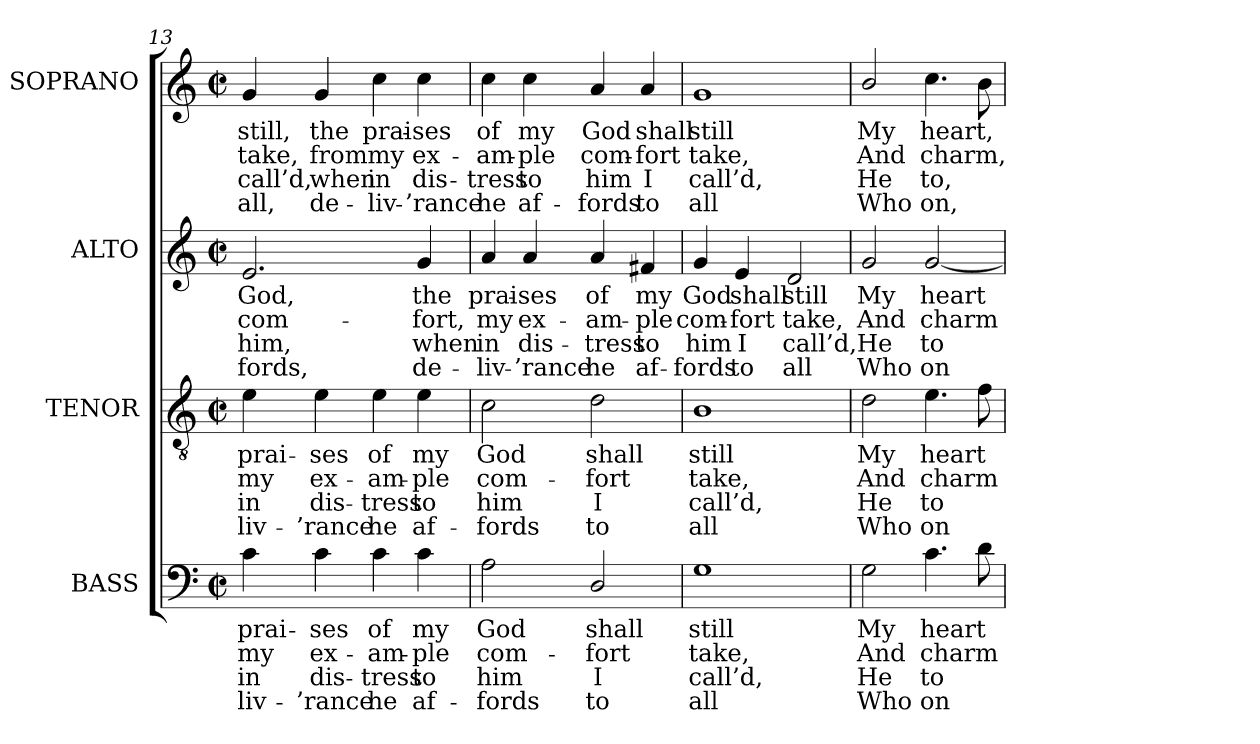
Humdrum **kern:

**kern	**text	**text	**text	**text	**kern	**text	**text	**text	**text	**kern	**text	**text	**text	**text	**kern	**text	**text	**text	**text
*part4	*part4	*part4	*part4	*part4	*part3	*part3	*part3	*part3	*part3	*part2	*part2	*part2	*part2	*part2	*part1	*part1	*part1	*part1	*part1
*staff4	*staff4	*staff4	*staff4	*staff4	*staff3	*staff3	*staff3	*staff3	*staff3	*staff2	*staff2	*staff2	*staff2	*staff2	*staff1	*staff1	*staff1	*staff1	*staff1
*I"BASS	*	*	*	*	*I"TENOR	*	*	*	*	*I"ALTO	*	*	*	*	*I"SOPRANO	*	*	*	*
*I'B.	*	*	*	*	*I'T.	*	*	*	*	*I'A.	*	*	*	*	*I'S.	*	*	*	*
*clefF4	*	*	*	*	*clefGv2	*	*	*	*	*clefG2	*	*	*	*	*clefG2	*	*	*	*
*	*	*	*	*	*ITrd7c12	*	*	*	*	*	*	*	*	*	*	*	*	*	*
*k[]	*	*	*	*	*k[]	*	*	*	*	*k[]	*	*	*	*	*k[]	*	*	*	*
*C:	*	*	*	*	*C:	*	*	*	*	*C:	*	*	*	*	*C:	*	*	*	*
*M2/2	*	*	*	*	*M2/2	*	*	*	*	*M2/2	*	*	*	*	*M2/2	*	*	*	*
*met(c|)	*	*	*	*	*met(c|)	*	*	*	*	*met(c|)	*	*	*	*	*met(c|)	*	*	*	*
=13	=13	=13	=13	=13	=13	=13	=13	=13	=13	=13	=13	=13	=13	=13	=13	=13	=13	=13	=13
!	!LO:LY:b:color=#000000	!LO:LY:b:color=#000000	!LO:LY:b:color=#000000	!LO:LY:b:color=#000000	!	!	!	!	!	!	!	!	!	!	!	!	!	!	!
!	!	!	!	!	!	!LO:LY:b:color=#000000	!LO:LY:b:color=#000000	!LO:LY:b:color=#000000	!LO:LY:b:color=#000000	!	!	!	!	!	!	!	!	!	!
!	!	!	!	!	!	!	!	!	!	!	!LO:LY:b:color=#000000	!LO:LY:b:color=#000000	!LO:LY:b:color=#000000	!LO:LY:b:color=#000000	!	!	!	!	!
!	!	!	!	!	!	!	!	!	!	!	!	!	!	!	!	!LO:LY:b:color=#000000	!LO:LY:b:color=#000000	!LO:LY:b:color=#000000	!LO:LY:b:color=#000000
4ci\	prai-	my	-in	liv-	4Ei\	prai-	my	-in	liv-	2.ei/	God,	com-	-him,	fords,	4gi/	still,	take,	call’d,	all,
!	!LO:LY:b:color=#000000	!LO:LY:b:color=#000000	!LO:LY:b:color=#000000	!LO:LY:b:color=#000000	!	!	!	!	!	!	!	!	!	!	!	!	!	!	!
!	!	!	!	!	!	!LO:LY:b:color=#000000	!LO:LY:b:color=#000000	!LO:LY:b:color=#000000	!LO:LY:b:color=#000000	!	!	!	!	!	!	!	!	!	!
!	!	!	!	!	!	!	!	!	!	!	!	!	!	!	!	!LO:LY:b:color=#000000	!LO:LY:b:color=#000000	!LO:LY:b:color=#000000	!LO:LY:b:color=#000000
4ci\	-ses	ex-	-dis-	-’rance	4Ei\	-ses	ex-	-dis-	-’rance	.	.	.	.	.	4gi/	the	from	when	de-
!	!LO:LY:b:color=#000000	!LO:LY:b:color=#000000	!LO:LY:b:color=#000000	!LO:LY:b:color=#000000	!	!	!	!	!	!	!	!	!	!	!	!	!	!	!
!	!	!	!	!	!	!LO:LY:b:color=#000000	!LO:LY:b:color=#000000	!LO:LY:b:color=#000000	!LO:LY:b:color=#000000	!	!	!	!	!	!	!	!	!	!
!	!	!	!	!	!	!	!	!	!	!	!	!	!	!	!	!LO:LY:b:color=#000000	!LO:LY:b:color=#000000	!LO:LY:b:color=#000000	!LO:LY:b:color=#000000
4ci\	of	-am-	tress	he	4Ei\	of	-am-	tress	he	.	.	.	.	.	4cci\	prai-	my	-in	liv-
!	!LO:LY:b:color=#000000	!LO:LY:b:color=#000000	!LO:LY:b:color=#000000	!LO:LY:b:color=#000000	!	!	!	!	!	!	!	!	!	!	!	!	!	!	!
!	!	!	!	!	!	!LO:LY:b:color=#000000	!LO:LY:b:color=#000000	!LO:LY:b:color=#000000	!LO:LY:b:color=#000000	!	!	!	!	!	!	!	!	!	!
!	!	!	!	!	!	!	!	!	!	!	!LO:LY:b:color=#000000	!LO:LY:b:color=#000000	!LO:LY:b:color=#000000	!LO:LY:b:color=#000000	!	!	!	!	!
!	!	!	!	!	!	!	!	!	!	!	!	!	!	!	!	!LO:LY:b:color=#000000	!LO:LY:b:color=#000000	!LO:LY:b:color=#000000	!LO:LY:b:color=#000000
4ci\	my	-ple	to	af-	4Ei\	my	-ple	to	af-	4gi/	the	-fort,	when	de-	4cci\	-ses	ex-	-dis-	-’rance
!!LO:PB:g=z
=14	=14	=14	=14	=14	=14	=14	=14	=14	=14	=14	=14	=14	=14	=14	=14	=14	=14	=14	=14
!	!LO:LY:b:color=#000000	!LO:LY:b:color=#000000	!LO:LY:b:color=#000000	!LO:LY:b:color=#000000	!	!	!	!	!	!	!	!	!	!	!	!	!	!	!
!	!	!	!	!	!	!LO:LY:b:color=#000000	!LO:LY:b:color=#000000	!LO:LY:b:color=#000000	!LO:LY:b:color=#000000	!	!	!	!	!	!	!	!	!	!
!	!	!	!	!	!	!	!	!	!	!	!LO:LY:b:color=#000000	!LO:LY:b:color=#000000	!LO:LY:b:color=#000000	!LO:LY:b:color=#000000	!	!	!	!	!
!	!	!	!	!	!	!	!	!	!	!	!	!	!	!	!	!LO:LY:b:color=#000000	!LO:LY:b:color=#000000	!LO:LY:b:color=#000000	!LO:LY:b:color=#000000
2Ai\	God	com-	-him	fords	2Ci\	God	com-	-him	fords	4ai/	prai-	my	-in	liv-	4cci\	of	-am-	tress	he
!	!	!	!	!	!	!	!	!	!	!	!LO:LY:b:color=#000000	!LO:LY:b:color=#000000	!LO:LY:b:color=#000000	!LO:LY:b:color=#000000	!	!	!	!	!
!	!	!	!	!	!	!	!	!	!	!	!	!	!	!	!	!LO:LY:b:color=#000000	!LO:LY:b:color=#000000	!LO:LY:b:color=#000000	!LO:LY:b:color=#000000
.	.	.	.	.	.	.	.	.	.	4ai/	-ses	ex-	-dis-	-’rance	4cci\	my	-ple	to	af-
!	!LO:LY:b:color=#000000	!LO:LY:b:color=#000000	!LO:LY:b:color=#000000	!LO:LY:b:color=#000000	!	!	!	!	!	!	!	!	!	!	!	!	!	!	!
!	!	!	!	!	!	!LO:LY:b:color=#000000	!LO:LY:b:color=#000000	!LO:LY:b:color=#000000	!LO:LY:b:color=#000000	!	!	!	!	!	!	!	!	!	!
!	!	!	!	!	!	!	!	!	!	!	!LO:LY:b:color=#000000	!LO:LY:b:color=#000000	!LO:LY:b:color=#000000	!LO:LY:b:color=#000000	!	!	!	!	!
!	!	!	!	!	!	!	!	!	!	!	!	!	!	!	!	!LO:LY:b:color=#000000	!LO:LY:b:color=#000000	!LO:LY:b:color=#000000	!LO:LY:b:color=#000000
2Di/	shall	-fort	I	to	2Di\	shall	-fort	I	to	4ai/	of	-am-	tress	he	4ai/	God	com-	-him	fords
!	!	!	!	!	!	!	!	!	!	!	!LO:LY:b:color=#000000	!LO:LY:b:color=#000000	!LO:LY:b:color=#000000	!LO:LY:b:color=#000000	!	!	!	!	!
!	!	!	!	!	!	!	!	!	!	!	!	!	!	!	!	!LO:LY:b:color=#000000	!LO:LY:b:color=#000000	!LO:LY:b:color=#000000	!LO:LY:b:color=#000000
.	.	.	.	.	.	.	.	.	.	4f#Xi/	my	-ple	to	af-	4ai/	shall	-fort	I	to
=15	=15	=15	=15	=15	=15	=15	=15	=15	=15	=15	=15	=15	=15	=15	=15	=15	=15	=15	=15
!	!LO:LY:b:color=#000000	!LO:LY:b:color=#000000	!LO:LY:b:color=#000000	!LO:LY:b:color=#000000	!	!	!	!	!	!	!	!	!	!	!	!	!	!	!
!	!	!	!	!	!	!LO:LY:b:color=#000000	!LO:LY:b:color=#000000	!LO:LY:b:color=#000000	!LO:LY:b:color=#000000	!	!	!	!	!	!	!	!	!	!
!	!	!	!	!	!	!	!	!	!	!	!LO:LY:b:color=#000000	!LO:LY:b:color=#000000	!LO:LY:b:color=#000000	!LO:LY:b:color=#000000	!	!	!	!	!
!	!	!	!	!	!	!	!	!	!	!	!	!	!	!	!	!LO:LY:b:color=#000000	!LO:LY:b:color=#000000	!LO:LY:b:color=#000000	!LO:LY:b:color=#000000
1Gi	still	take,	call’d,	all	1BBi	still	take,	call’d,	all	4gi/	God	com-	-him	fords	1gi	still	take,	call’d,	all
!	!	!	!	!	!	!	!	!	!	!	!LO:LY:b:color=#000000	!LO:LY:b:color=#000000	!LO:LY:b:color=#000000	!LO:LY:b:color=#000000	!	!	!	!	!
.	.	.	.	.	.	.	.	.	.	4ei/	shall	-fort	I	to	.	.	.	.	.
!	!	!	!	!	!	!	!	!	!	!	!LO:LY:b:color=#000000	!LO:LY:b:color=#000000	!LO:LY:b:color=#000000	!LO:LY:b:color=#000000	!	!	!	!	!
.	.	.	.	.	.	.	.	.	.	2di/	still	take,	call’d,	all	.	.	.	.	.
=16	=16	=16	=16	=16	=16	=16	=16	=16	=16	=16	=16	=16	=16	=16	=16	=16	=16	=16	=16
!	!LO:LY:b:color=#000000	!LO:LY:b:color=#000000	!LO:LY:b:color=#000000	!LO:LY:b:color=#000000	!	!	!	!	!	!	!	!	!	!	!	!	!	!	!
!	!	!	!	!	!	!LO:LY:b:color=#000000	!LO:LY:b:color=#000000	!LO:LY:b:color=#000000	!LO:LY:b:color=#000000	!	!	!	!	!	!	!	!	!	!
!	!	!	!	!	!	!	!	!	!	!	!LO:LY:b:color=#000000	!LO:LY:b:color=#000000	!LO:LY:b:color=#000000	!LO:LY:b:color=#000000	!	!	!	!	!
!	!	!	!	!	!	!	!	!	!	!	!	!	!	!	!	!LO:LY:b:color=#000000	!LO:LY:b:color=#000000	!LO:LY:b:color=#000000	!LO:LY:b:color=#000000
2Gi\	My	And	He	Who	2Di\	My	And	He	Who	2gi/	My	And	He	Who	2bi/	My	And	He	Who
!	!LO:LY:b:color=#000000	!LO:LY:b:color=#000000	!LO:LY:b:color=#000000	!LO:LY:b:color=#000000	!	!	!	!	!	!	!	!	!	!	!	!	!	!	!
!	!	!	!	!	!	!LO:LY:b:color=#000000	!LO:LY:b:color=#000000	!LO:LY:b:color=#000000	!LO:LY:b:color=#000000	!	!	!	!	!	!	!	!	!	!
!	!	!	!	!	!	!	!	!	!	!	!LO:LY:b:color=#000000	!LO:LY:b:color=#000000	!LO:LY:b:color=#000000	!LO:LY:b:color=#000000	!	!	!	!	!
!	!	!	!	!	!	!	!	!	!	!	!	!	!	!	!	!LO:LY:b:color=#000000	!LO:LY:b:color=#000000	!LO:LY:b:color=#000000	!LO:LY:b:color=#000000
4.ci\	heart	charm	to	on	4.Ei\	heart	charm	to	on	[2gi/	heart	charm	to	on	4.cci\	heart,	charm,	to,	on,
8di\	.	.	.	.	8Fi\	.	.	.	.	.	.	.	.	.	8bi\	.	.	.	.
=	=	=	=	=	=	=	=	=	=	=	=	=	=	=	=	=	=	=	=
*-	*-	*-	*-	*-	*-	*-	*-	*-	*-	*-	*-	*-	*-	*-	*-	*-	*-	*-	*-
